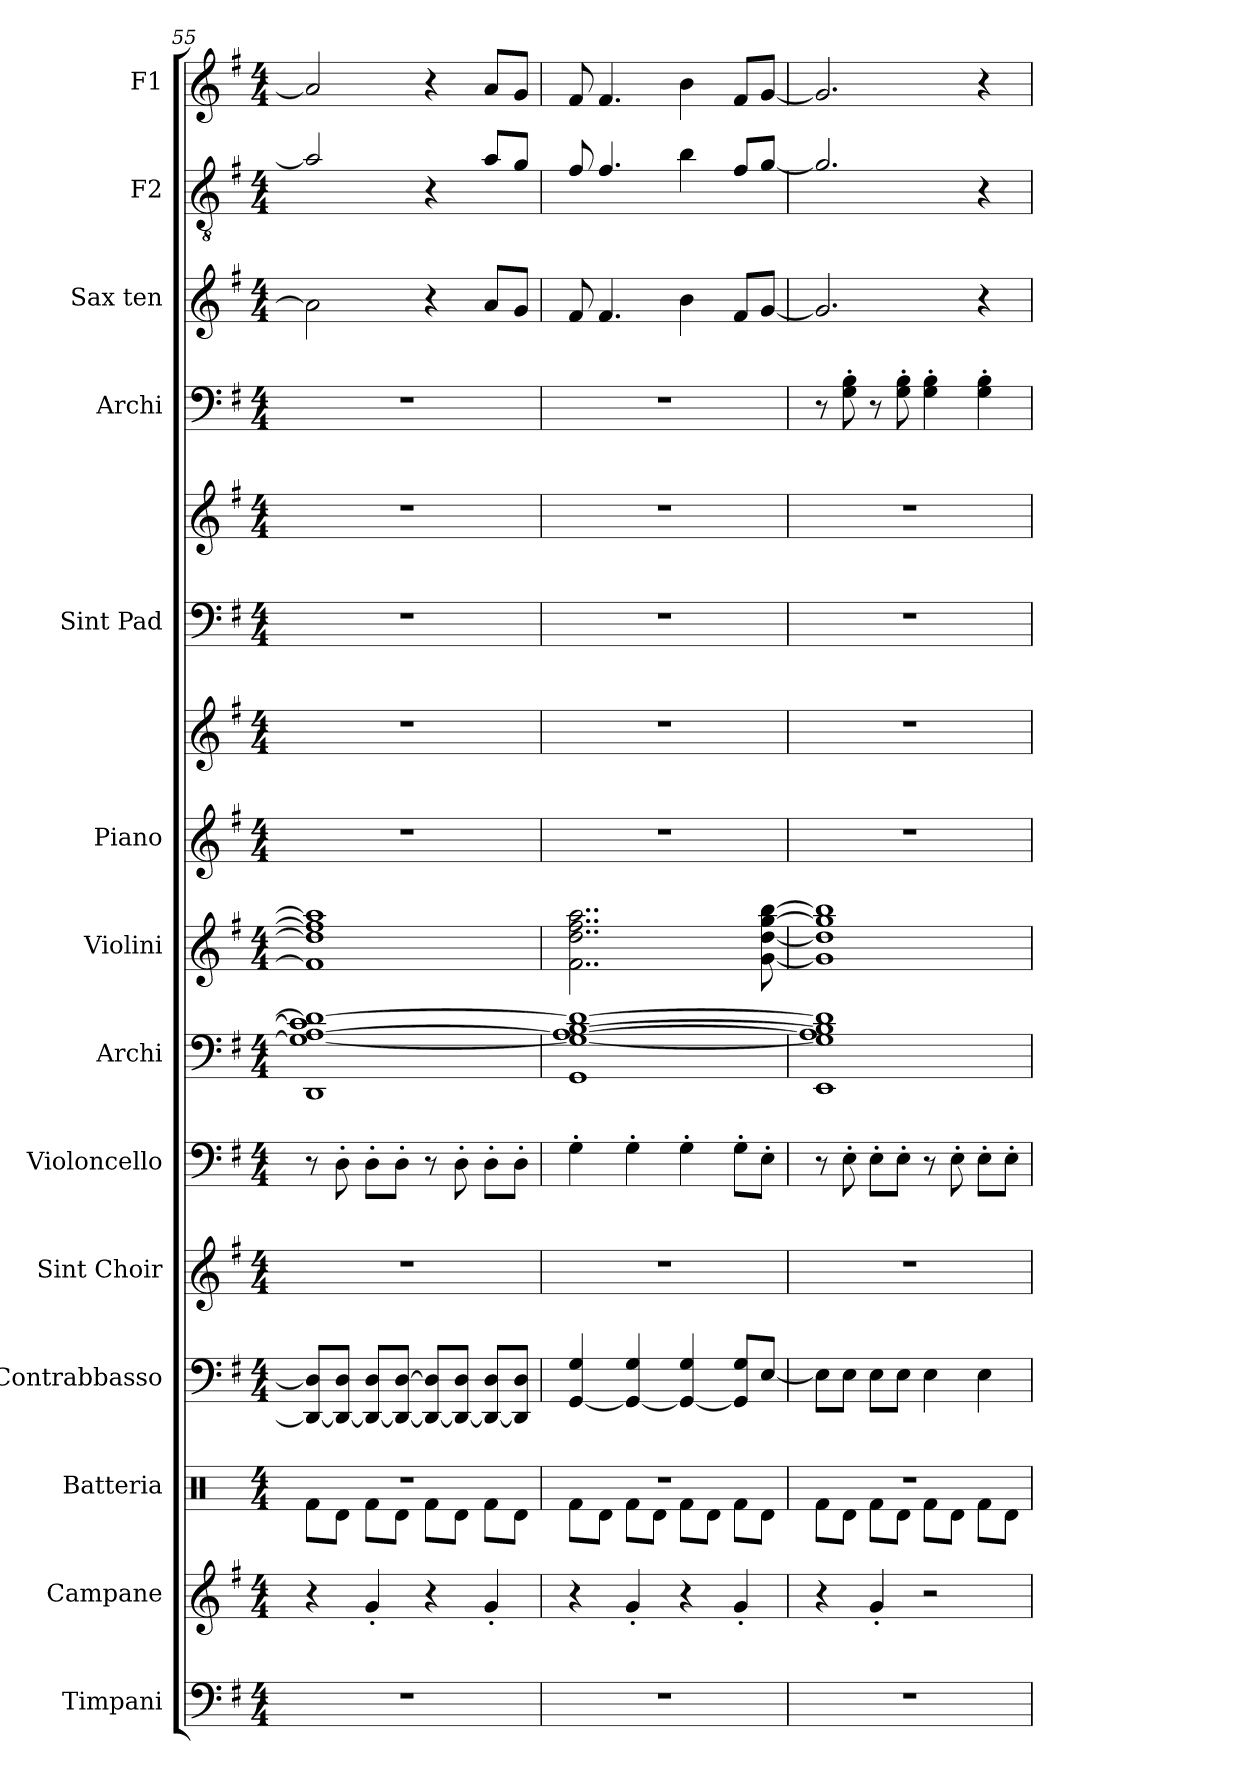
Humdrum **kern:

**kern	**kern	**kern	**kern	**kern	**kern	**kern	**kern	**kern	**kern	**kern	**kern	**kern	**kern	**kern	**kern
*part14	*part13	*part12	*part11	*part10	*part9	*part8	*part7	*part6	*part6	*part5	*part5	*part4	*part3	*part2	*part1
*staff16	*staff15	*staff14	*staff13	*staff12	*staff11	*staff10	*staff9	*staff8	*staff7	*staff6	*staff5	*staff4	*staff3	*staff2	*staff1
*I"Timpani	*I"Campane	*I"Batteria	*I"Contrabbasso	*I"Sint Choir	*I"Violoncello	*I"Archi	*I"Violini	*I"Piano	*	*I"Sint Pad	*	*I"Archi	*I"Sax ten	*I"F2	*I"F1
*I'Tmp	*I'Cmp	*I'Batt	*I'Cb	*I'Sint	*I'Vc	*I'Ar	*I'Vl.	*	*	*I'Sint	*	*I'Ar	*I'Sax.t	*I'F2	*I'F1
*clefF4	*clefG2	*clefX	*clefF4	*clefG2	*clefF4	*clefF4	*clefG2	*clefG2	*clefG2	*clefF4	*clefG2	*clefF4	*clefG2	*clefGv2	*clefG2
*	*	*	*ITrd7c12	*	*	*	*	*	*	*	*	*	*ITrd8c14	*ITrd8c14	*
*k[f#]	*k[f#]	*k[]	*k[f#]	*k[f#]	*k[f#]	*k[f#]	*k[f#]	*k[f#]	*k[f#]	*k[f#]	*k[f#]	*k[f#]	*k[f#]	*k[f#]	*k[f#]
*M4/4	*M4/4	*M4/4	*M4/4	*M4/4	*M4/4	*M4/4	*M4/4	*M4/4	*M4/4	*M4/4	*M4/4	*M4/4	*M4/4	*M4/4	*M4/4
=55	=55	=55	=55	=55	=55	=55	=55	=55	=55	=55	=55	=55	=55	=55	=55
*	*	*^	*	*	*	*	*	*	*	*	*	*	*	*	*
1r	4r	1r	8Rf\L	8DDD_/ 8DD]/L	1r	8r	1DD 1G_ [1A 1c] 1d_	1f#] 1dd] 1ff#] 1aa]	1r	1r	1r	1r	1r	2A\]	2A/]	2a/]
.	.	.	8Rd\J	8DDD_/ 8DD/J	.	8D'\	.	.	.	.	.	.	.	.	.	.
.	4g'/	.	8Rf\L	8DDD_/ 8DD/L	.	8D'\L	.	.	.	.	.	.	.	.	.	.
.	.	.	8Rd\J	8DDD_/ [8DD/J	.	8D'\J	.	.	.	.	.	.	.	.	.	.
.	4r	.	8Rf\L	8DDD_/ 8DD]/L	.	8r	.	.	.	.	.	.	.	4r	4r	4r
.	.	.	8Rd\J	8DDD_/ 8DD/J	.	8D'\	.	.	.	.	.	.	.	.	.	.
.	4g'/	.	8Rf\L	8DDD_/ 8DD/L	.	8D'\L	.	.	.	.	.	.	.	8A/L	8A/L	8a/L
.	.	.	8Rd\J	8DDD]/ 8DD/J	.	8D'\J	.	.	.	.	.	.	.	8G/J	8G/J	8g/J
=56	=56	=56	=56	=56	=56	=56	=56	=56	=56	=56	=56	=56	=56	=56	=56	=56
1r	4r	1r	8Rf\L	[4GGG/ 4GG/	1r	4G'\	1GG 1G_ 1A_ [1B 1d_	2..f#\ 2..dd\ 2..ff#\ 2..aa\	1r	1r	1r	1r	1r	8F#/	8F#/	8f#/
.	.	.	8Rd\J	.	.	.	.	.	.	.	.	.	.	4.F#/	4.F#/	4.f#/
.	4g'/	.	8Rf\L	4GGG/_ 4GG/	.	4G'\	.	.	.	.	.	.	.	.	.	.
.	.	.	8Rd\J	.	.	.	.	.	.	.	.	.	.	.	.	.
.	4r	.	8Rf\L	4GGG/_ 4GG/	.	4G'\	.	.	.	.	.	.	.	4B\	4B\	4b\
.	.	.	8Rd\J	.	.	.	.	.	.	.	.	.	.	.	.	.
.	4g'/	.	8Rf\L	8GGG]/ 8GG/L	.	8G'\L	.	.	.	.	.	.	.	8F#/L	8F#/L	8f#/L
.	.	.	8Rd\J	[8EE/J	.	8E'\J	.	[8g\ [8dd\ [8gg\ [8bb\	.	.	.	.	.	[8G/J	[8G/J	[8g/J
=57	=57	=57	=57	=57	=57	=57	=57	=57	=57	=57	=57	=57	=57	=57	=57	=57
1r	4r	1r	8Rf\L	8EE\L]	1r	8r	1EE 1G] 1A] 1B] 1d]	1g] 1dd] 1gg] 1bb]	1r	1r	1r	1r	8r	2.G/]	2.G/]	2.g/]
.	.	.	8Rd\J	8EE\J	.	8E'\	.	.	.	.	.	.	8G\' 8B\'	.	.	.
.	4g'/	.	8Rf\L	8EE\L	.	8E'\L	.	.	.	.	.	.	8r	.	.	.
.	.	.	8Rd\J	8EE\J	.	8E'\J	.	.	.	.	.	.	8G\' 8B\'	.	.	.
.	2r	.	8Rf\L	4EE\	.	8r	.	.	.	.	.	.	4G\' 4B\'	.	.	.
.	.	.	8Rd\J	.	.	8E'\	.	.	.	.	.	.	.	.	.	.
.	.	.	8Rf\L	4EE\	.	8E'\L	.	.	.	.	.	.	4G\' 4B\'	4r	4r	4r
.	.	.	8Rd\J	.	.	8E'\J	.	.	.	.	.	.	.	.	.	.
*	*	*v	*v	*	*	*	*	*	*	*	*	*	*	*	*	*
=	=	=	=	=	=	=	=	=	=	=	=	=	=	=	=
*-	*-	*-	*-	*-	*-	*-	*-	*-	*-	*-	*-	*-	*-	*-	*-
